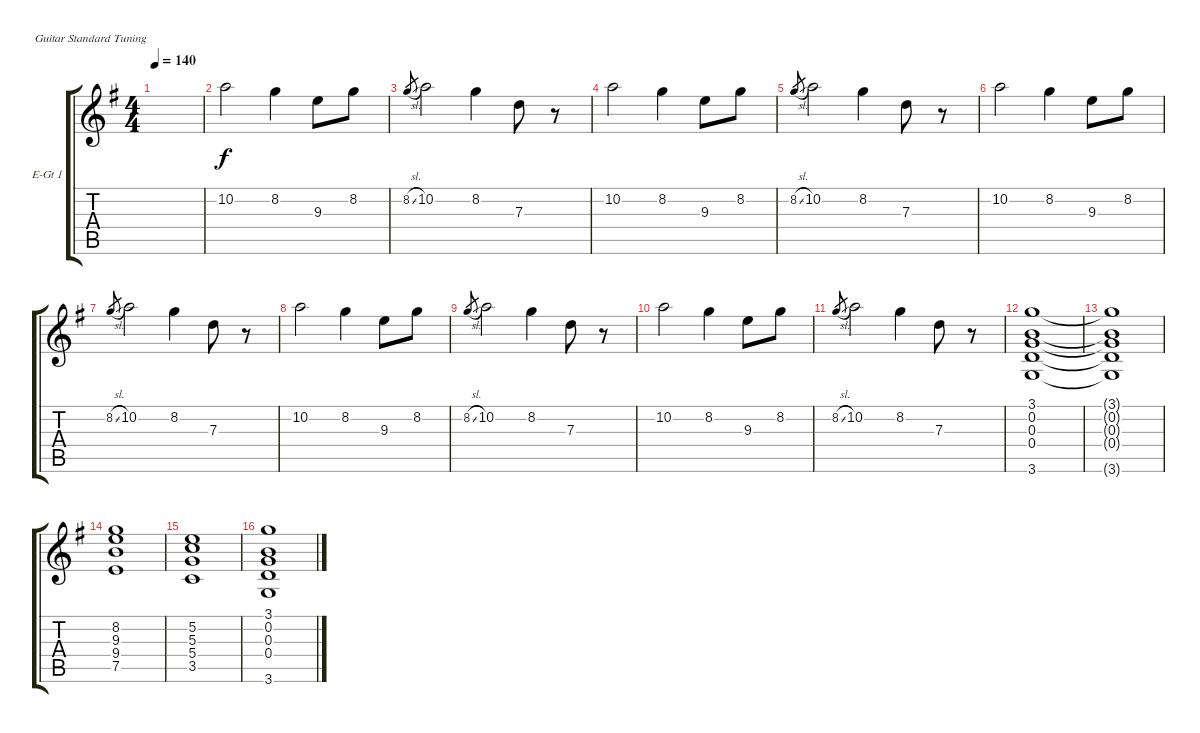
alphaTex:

\defaultSystemsLayout 4
\bracketExtendMode groupsimilarinstruments
\firstSystemTrackNameOrientation horizontal
\otherSystemsTrackNameOrientation horizontal
\track ("Guitar 1" "E-Gt 1") {instrument electricguitarclean}
\staff {score tabs}
\tuning (E4 B3 G3 D3 A2 E2)
\ts (4 4)
\tempo 140
\clef g2
\ks g
|
10.2.2 8.2.4 9.3.8 8.2.8 |
8.2{sl}.8{gr} 10.2.2 8.2.4 7.3.8 r.8 |
10.2.2 8.2.4 9.3.8 8.2.8 |
8.2{sl}.8{gr} 10.2.2 8.2.4 7.3.8 r.8 |
10.2.2 8.2.4 9.3.8 8.2.8 |
8.2{sl}.8{gr} 10.2.2 8.2.4 7.3.8 r.8 |
10.2.2 8.2.4 9.3.8 8.2.8 |
8.2{sl}.8{gr} 10.2.2 8.2.4 7.3.8 r.8 |
10.2.2 8.2.4 9.3.8 8.2.8 |
8.2{sl}.8{gr} 10.2.2 8.2.4 7.3.8 r.8 |
(3.1 0.2 0.3 0.4 3.6).1 |
(3.6{t} 0.4{t} 0.3{t} 0.2{t} 3.1{t}).1 |
(7.5 9.4 9.3 8.2).1 |
(5.2 5.3 5.4 3.5).1 |
(3.6 0.4 0.3 0.2 3.1).1
